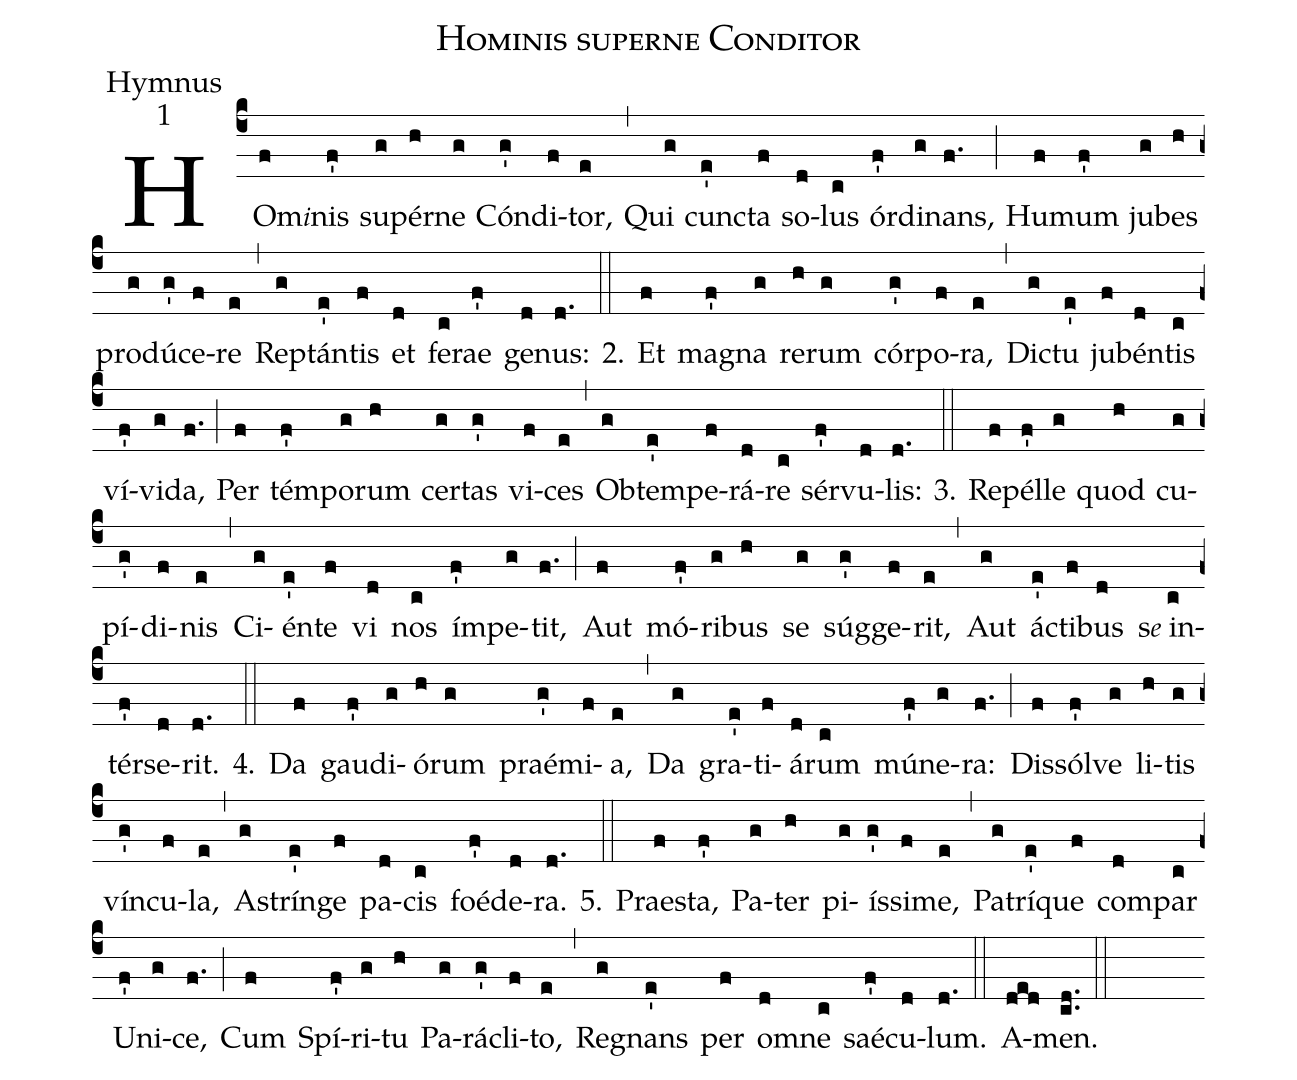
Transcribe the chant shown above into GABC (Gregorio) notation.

name:Hominis superne Conditor;
office-part:Hymnus;
mode:1;
%%
(c4) HO(f)m<e>i</e>nis(f') su(g)pér(h)ne(g) Cón(g')di(f)tor,(e) (,) Qui(g) cun(e')cta(f) so(d)lus(c) ór(f')di(g)nans,(f.) (;) Hu(f)mum(f') ju(g)bes(h) pro(g)dú(g')ce(f)re(e) (,) Rep(g)tán(e')tis(f) et(d) fe(c)rae(f') ge(d)nus:(d.) 2.(::) Et(f) ma(f')gna(g) re(h)rum(g) cór(g')po(f)ra,(e) (,) Di(g)ctu(e') ju(f)bén(d)tis(c) ví(f')vi(g)da,(f.) (;) Per(f) tém(f')po(g)rum(h) cer(g)tas(g') vi(f)ces(e) (,) Ob(g)tem(e')pe(f)rá(d)re(c) sér(f')vu(d)lis:(d.) 3.(::) Re(f)pél(f')le(g) quod(h) cu(g)pí(g')di(f)nis(e) (,) Ci(g)én(e')te(f) vi(d) nos(c) ím(f')pe(g)tit,(f.) (;) Aut(f) mó(f')ri(g)bus(h) se(g) súg(g')ge(f)rit,(e) (,) Aut(g) á(e')cti(f)bus(d) s<e>e</e> in(c)tér(f')se(d)rit.(d.) 4.(::) Da(f) gau(f')di(g)ó(h)rum(g) praé(g')mi(f)a,(e) (,) Da(g) gra(e')ti(f)á(d)rum(c) mú(f')ne(g)ra:(f.) (;) Dis(f)sól(f')ve(g) li(h)tis(g) vín(g')cu(f)la,(e) (,) A(g)strín(e')ge(f) pa(d)cis(c) foé(f')de(d)ra.(d.) 5.(::) Prae(f)sta,(f') Pa(g)ter(h) pi(g)ís(g')si(f)me,(e) (,) Pa(g)trí(e')que(f) com(d)par(c) U(f')ni(g)ce,(f.) (;) Cum(f) Spí(f')ri(g)tu(h) Pa(g)rá(g')cli(f)to,(e) (,) Re(g)gnans(e') per(f) o(d)mne(c) saé(f')cu(d)lum.(d.) (::) A(ded)men.(cd..) (::)
